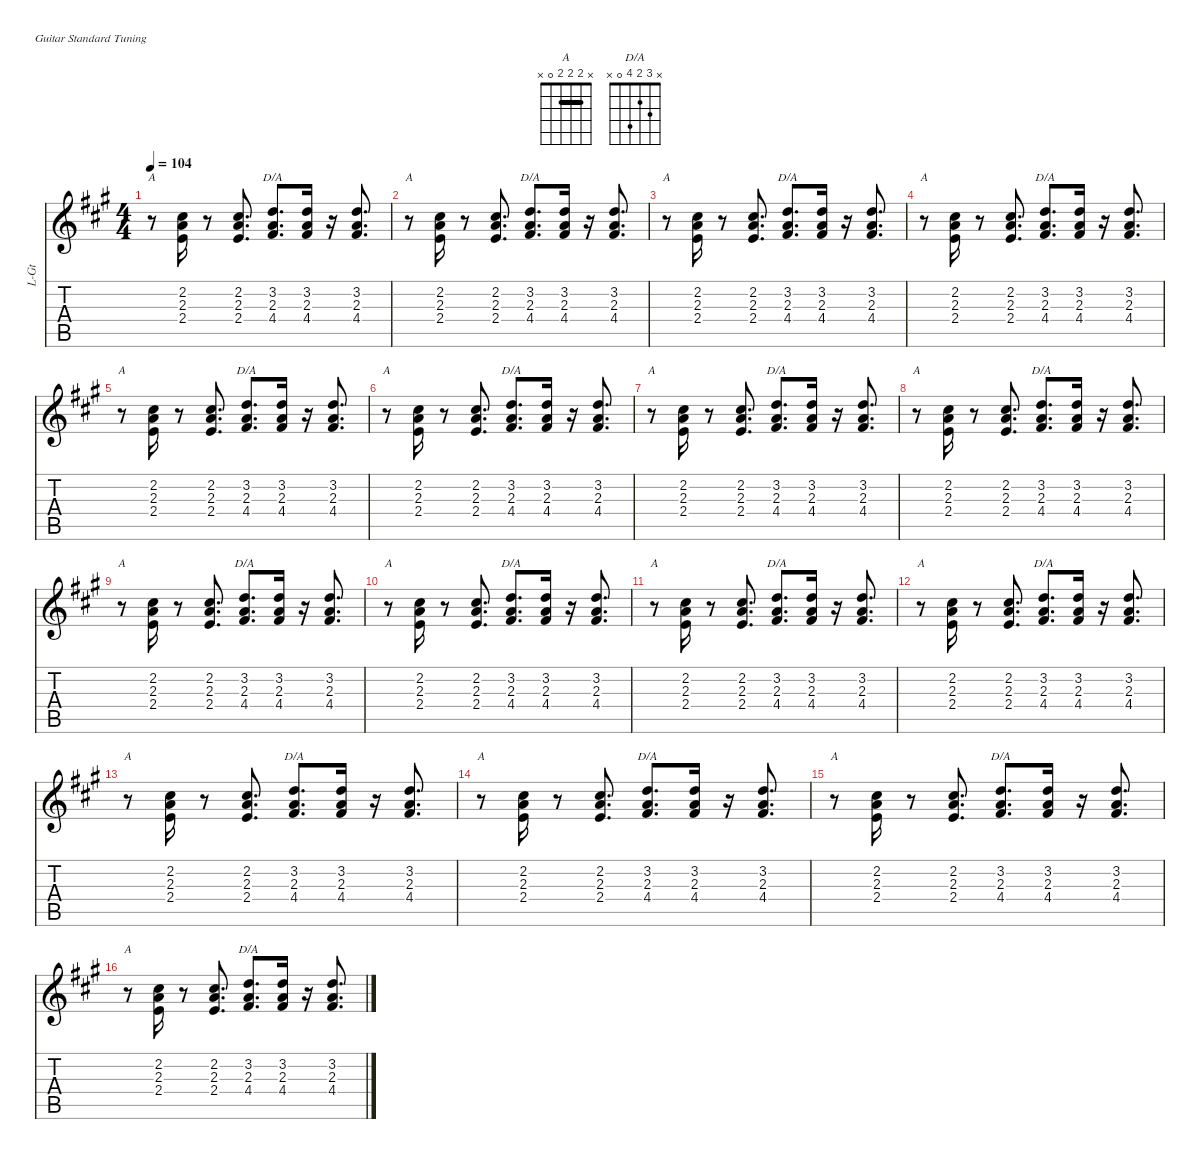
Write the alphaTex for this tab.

\hideDynamics
\bracketExtendMode nobrackets
\otherSystemsTrackNameOrientation horizontal
\track ("Lead Guitar" "L-Gt") {defaultSystemsLayout 4 mute instrument overdrivenguitar}
\staff {score tabs}
\tuning (E4 B3 G3 D3 A2 E2)
\chord ("A" x 2 2 2 0 x) {showfingering false barre (2 2)}
\chord ("D/A" x 3 2 4 0 x) {showfingering false}
\ts (4 4)
\tempo 104
\clef g2
\ks a
r.8{ch "A" dy mp beam Down} (2.2{acc #} 2.3{acc forcenatural} 2.4{acc forcenatural}).16{beam Up} r.8{beam Up} (2.2{acc #} 2.3{acc forcenatural} 2.4{acc forcenatural}).8{d beam Up} (3.2{acc forcenatural} 2.3{acc forcenatural} 4.4{acc #}).8{d ch "D/A" beam Up} (3.2{acc forcenatural} 2.3{acc forcenatural} 4.4{acc #}).16{beam Up} r.16{beam Up} (3.2{acc forcenatural} 2.3{acc forcenatural} 4.4{acc #}).8{d beam Up} |
r.8{ch "A" beam Down} (2.2{acc #} 2.3{acc forcenatural} 2.4{acc forcenatural}).16{beam Up} r.8{beam Up} (2.2{acc #} 2.3{acc forcenatural} 2.4{acc forcenatural}).8{d beam Up} (3.2{acc forcenatural} 2.3{acc forcenatural} 4.4{acc #}).8{d ch "D/A" beam Up} (3.2{acc forcenatural} 2.3{acc forcenatural} 4.4{acc #}).16{beam Up} r.16{beam Up} (3.2{acc forcenatural} 2.3{acc forcenatural} 4.4{acc #}).8{d beam Up} |
r.8{ch "A" beam Down} (2.2{acc #} 2.3{acc forcenatural} 2.4{acc forcenatural}).16{beam Up} r.8{beam Up} (2.2{acc #} 2.3{acc forcenatural} 2.4{acc forcenatural}).8{d beam Up} (3.2{acc forcenatural} 2.3{acc forcenatural} 4.4{acc #}).8{d ch "D/A" beam Up} (3.2{acc forcenatural} 2.3{acc forcenatural} 4.4{acc #}).16{beam Up} r.16{beam Up} (3.2{acc forcenatural} 2.3{acc forcenatural} 4.4{acc #}).8{d beam Up} |
r.8{ch "A" beam Down} (2.2{acc #} 2.3{acc forcenatural} 2.4{acc forcenatural}).16{beam Up} r.8{beam Up} (2.2{acc #} 2.3{acc forcenatural} 2.4{acc forcenatural}).8{d beam Up} (3.2{acc forcenatural} 2.3{acc forcenatural} 4.4{acc #}).8{d ch "D/A" beam Up} (3.2{acc forcenatural} 2.3{acc forcenatural} 4.4{acc #}).16{beam Up} r.16{beam Up} (3.2{acc forcenatural} 2.3{acc forcenatural} 4.4{acc #}).8{d beam Up} |
r.8{ch "A" beam Down} (2.2{acc #} 2.3{acc forcenatural} 2.4{acc forcenatural}).16{beam Up} r.8{beam Up} (2.2{acc #} 2.3{acc forcenatural} 2.4{acc forcenatural}).8{d beam Up} (3.2{acc forcenatural} 2.3{acc forcenatural} 4.4{acc #}).8{d ch "D/A" beam Up} (3.2{acc forcenatural} 2.3{acc forcenatural} 4.4{acc #}).16{beam Up} r.16{beam Up} (3.2{acc forcenatural} 2.3{acc forcenatural} 4.4{acc #}).8{d beam Up} |
r.8{ch "A" beam Down} (2.2{acc #} 2.3{acc forcenatural} 2.4{acc forcenatural}).16{beam Up} r.8{beam Up} (2.2{acc #} 2.3{acc forcenatural} 2.4{acc forcenatural}).8{d beam Up} (3.2{acc forcenatural} 2.3{acc forcenatural} 4.4{acc #}).8{d ch "D/A" beam Up} (3.2{acc forcenatural} 2.3{acc forcenatural} 4.4{acc #}).16{beam Up} r.16{beam Up} (3.2{acc forcenatural} 2.3{acc forcenatural} 4.4{acc #}).8{d beam Up} |
r.8{ch "A" beam Down} (2.2{acc #} 2.3{acc forcenatural} 2.4{acc forcenatural}).16{beam Up} r.8{beam Up} (2.2{acc #} 2.3{acc forcenatural} 2.4{acc forcenatural}).8{d beam Up} (3.2{acc forcenatural} 2.3{acc forcenatural} 4.4{acc #}).8{d ch "D/A" beam Up} (3.2{acc forcenatural} 2.3{acc forcenatural} 4.4{acc #}).16{beam Up} r.16{beam Up} (3.2{acc forcenatural} 2.3{acc forcenatural} 4.4{acc #}).8{d beam Up} |
r.8{ch "A" beam Down} (2.2{acc #} 2.3{acc forcenatural} 2.4{acc forcenatural}).16{beam Up} r.8{beam Up} (2.2{acc #} 2.3{acc forcenatural} 2.4{acc forcenatural}).8{d beam Up} (3.2{acc forcenatural} 2.3{acc forcenatural} 4.4{acc #}).8{d ch "D/A" beam Up} (3.2{acc forcenatural} 2.3{acc forcenatural} 4.4{acc #}).16{beam Up} r.16{beam Up} (3.2{acc forcenatural} 2.3{acc forcenatural} 4.4{acc #}).8{d beam Up} |
r.8{ch "A" beam Down} (2.2{acc #} 2.3{acc forcenatural} 2.4{acc forcenatural}).16{beam Up} r.8{beam Up} (2.2{acc #} 2.3{acc forcenatural} 2.4{acc forcenatural}).8{d beam Up} (3.2{acc forcenatural} 2.3{acc forcenatural} 4.4{acc #}).8{d ch "D/A" beam Up} (3.2{acc forcenatural} 2.3{acc forcenatural} 4.4{acc #}).16{beam Up} r.16{beam Up} (3.2{acc forcenatural} 2.3{acc forcenatural} 4.4{acc #}).8{d beam Up} |
r.8{ch "A" beam Down} (2.2{acc #} 2.3{acc forcenatural} 2.4{acc forcenatural}).16{beam Up} r.8{beam Up} (2.2{acc #} 2.3{acc forcenatural} 2.4{acc forcenatural}).8{d beam Up} (3.2{acc forcenatural} 2.3{acc forcenatural} 4.4{acc #}).8{d ch "D/A" beam Up} (3.2{acc forcenatural} 2.3{acc forcenatural} 4.4{acc #}).16{beam Up} r.16{beam Up} (3.2{acc forcenatural} 2.3{acc forcenatural} 4.4{acc #}).8{d beam Up} |
r.8{ch "A" beam Down} (2.2{acc #} 2.3{acc forcenatural} 2.4{acc forcenatural}).16{beam Up} r.8{beam Up} (2.2{acc #} 2.3{acc forcenatural} 2.4{acc forcenatural}).8{d beam Up} (3.2{acc forcenatural} 2.3{acc forcenatural} 4.4{acc #}).8{d ch "D/A" beam Up} (3.2{acc forcenatural} 2.3{acc forcenatural} 4.4{acc #}).16{beam Up} r.16{beam Up} (3.2{acc forcenatural} 2.3{acc forcenatural} 4.4{acc #}).8{d beam Up} |
r.8{ch "A" beam Down} (2.2{acc #} 2.3{acc forcenatural} 2.4{acc forcenatural}).16{beam Up} r.8{beam Up} (2.2{acc #} 2.3{acc forcenatural} 2.4{acc forcenatural}).8{d beam Up} (3.2{acc forcenatural} 2.3{acc forcenatural} 4.4{acc #}).8{d ch "D/A" beam Up} (3.2{acc forcenatural} 2.3{acc forcenatural} 4.4{acc #}).16{beam Up} r.16{beam Up} (3.2{acc forcenatural} 2.3{acc forcenatural} 4.4{acc #}).8{d beam Up} |
r.8{ch "A" beam Down} (2.2{acc #} 2.3{acc forcenatural} 2.4{acc forcenatural}).16{beam Up} r.8{beam Up} (2.2{acc #} 2.3{acc forcenatural} 2.4{acc forcenatural}).8{d beam Up} (3.2{acc forcenatural} 2.3{acc forcenatural} 4.4{acc #}).8{d ch "D/A" beam Up} (3.2{acc forcenatural} 2.3{acc forcenatural} 4.4{acc #}).16{beam Up} r.16{beam Up} (3.2{acc forcenatural} 2.3{acc forcenatural} 4.4{acc #}).8{d beam Up} |
r.8{ch "A" beam Down} (2.2{acc #} 2.3{acc forcenatural} 2.4{acc forcenatural}).16{beam Up} r.8{beam Up} (2.2{acc #} 2.3{acc forcenatural} 2.4{acc forcenatural}).8{d beam Up} (3.2{acc forcenatural} 2.3{acc forcenatural} 4.4{acc #}).8{d ch "D/A" beam Up} (3.2{acc forcenatural} 2.3{acc forcenatural} 4.4{acc #}).16{beam Up} r.16{beam Up} (3.2{acc forcenatural} 2.3{acc forcenatural} 4.4{acc #}).8{d beam Up} |
r.8{ch "A" beam Down} (2.2{acc #} 2.3{acc forcenatural} 2.4{acc forcenatural}).16{beam Up} r.8{beam Up} (2.2{acc #} 2.3{acc forcenatural} 2.4{acc forcenatural}).8{d beam Up} (3.2{acc forcenatural} 2.3{acc forcenatural} 4.4{acc #}).8{d ch "D/A" beam Up} (3.2{acc forcenatural} 2.3{acc forcenatural} 4.4{acc #}).16{beam Up} r.16{beam Up} (3.2{acc forcenatural} 2.3{acc forcenatural} 4.4{acc #}).8{d beam Up} |
r.8{ch "A" beam Down} (2.2{acc #} 2.3{acc forcenatural} 2.4{acc forcenatural}).16{beam Up} r.8{beam Up} (2.2{acc #} 2.3{acc forcenatural} 2.4{acc forcenatural}).8{d beam Up} (3.2{acc forcenatural} 2.3{acc forcenatural} 4.4{acc #}).8{d ch "D/A" beam Up} (3.2{acc forcenatural} 2.3{acc forcenatural} 4.4{acc #}).16{beam Up} r.16{beam Up} (3.2{acc forcenatural} 2.3{acc forcenatural} 4.4{acc #}).8{d beam Up}
